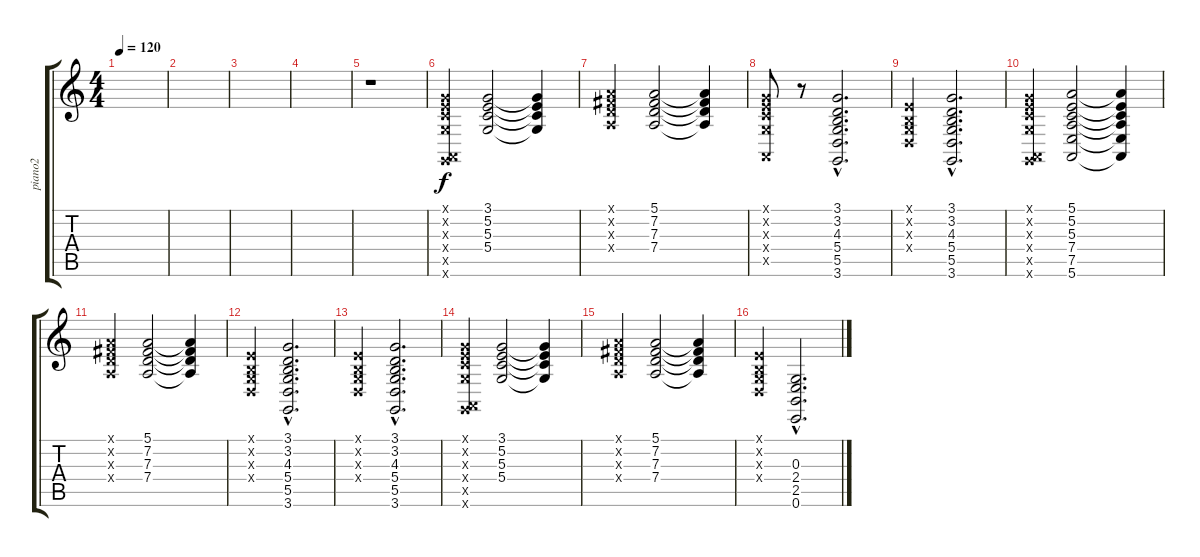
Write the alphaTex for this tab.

\track ("piano2" "piano2") {instrument electricgrandpiano}
\staff {score tabs}
\tuning (E4 B3 G3 D3 A2 E2) {hide}
\ts (4 4)
\tempo 120
\clef g2
\ks c
|
|
|
|
r.1{volume 9 instrument overdrivenguitar} |
(3.1{x} 5.2{x} 5.3{x} 5.4{x} 0.5{x} 3.6{x}).4 (3.1 5.2 5.3 5.4).2 (3.1{t} 5.2{t} 5.3{t} 5.4{t}).4 |
(5.1{x} 7.2{x} 7.3{x} 7.4{x}).4 (5.1 7.2 7.3 7.4).2 (5.1{t} 7.2{t} 7.3{t} 7.4{t}).4 |
(3.1{x} 5.2{x} 5.3{x} 5.4{x} 0.5{x}).8 r.8 (3.1{hac} 3.2{hac} 4.3{hac} 5.4{hac} 5.5{hac} 3.6{hac}).2{d volume 7 instrument distortionguitar} |
(0.1{x} 0.2{x} 0.3{x} 0.4{x}).4 (3.1{hac} 3.2{hac} 4.3{hac} 5.4{hac} 5.5{hac} 3.6{hac}).2{d} |
(3.1{x} 5.2{x} 5.3{x} 5.4{x} 0.5{x} 3.6{x}).4 (5.1 5.2 5.3 7.4 7.5 5.6).2 (5.1{t} 5.2{t} 5.3{t} 7.4{t} 7.5{t} 5.6{t}).4 |
(5.1{x} 7.2{x} 7.3{x} 7.4{x}).4 (5.1 7.2 7.3 7.4).2 (5.1{t} 7.2{t} 7.3{t} 7.4{t}).4 |
(0.1{x} 0.2{x} 0.3{x} 0.4{x}).4 (3.1{hac} 3.2{hac} 4.3{hac} 5.4{hac} 5.5{hac} 3.6{hac}).2{d} |
(0.1{x} 0.2{x} 0.3{x} 0.4{x}).4 (3.1{hac} 3.2{hac} 4.3{hac} 5.4{hac} 5.5{hac} 3.6{hac}).2{d} |
(3.1{x} 5.2{x} 5.3{x} 5.4{x} 0.5{x} 3.6{x}).4{volume 7 instrument overdrivenguitar} (3.1 5.2 5.3 5.4).2 (3.1{t} 5.2{t} 5.3{t} 5.4{t}).4 |
(5.1{x} 7.2{x} 7.3{x} 7.4{x}).4 (5.1 7.2 7.3 7.4).2 (5.1{t} 7.2{t} 7.3{t} 7.4{t}).4 |
(0.1{x} 0.2{x} 0.3{x} 0.4{x}).4 (0.3{hac} 2.4{hac} 2.5{hac} 0.6{hac}).2{d}
